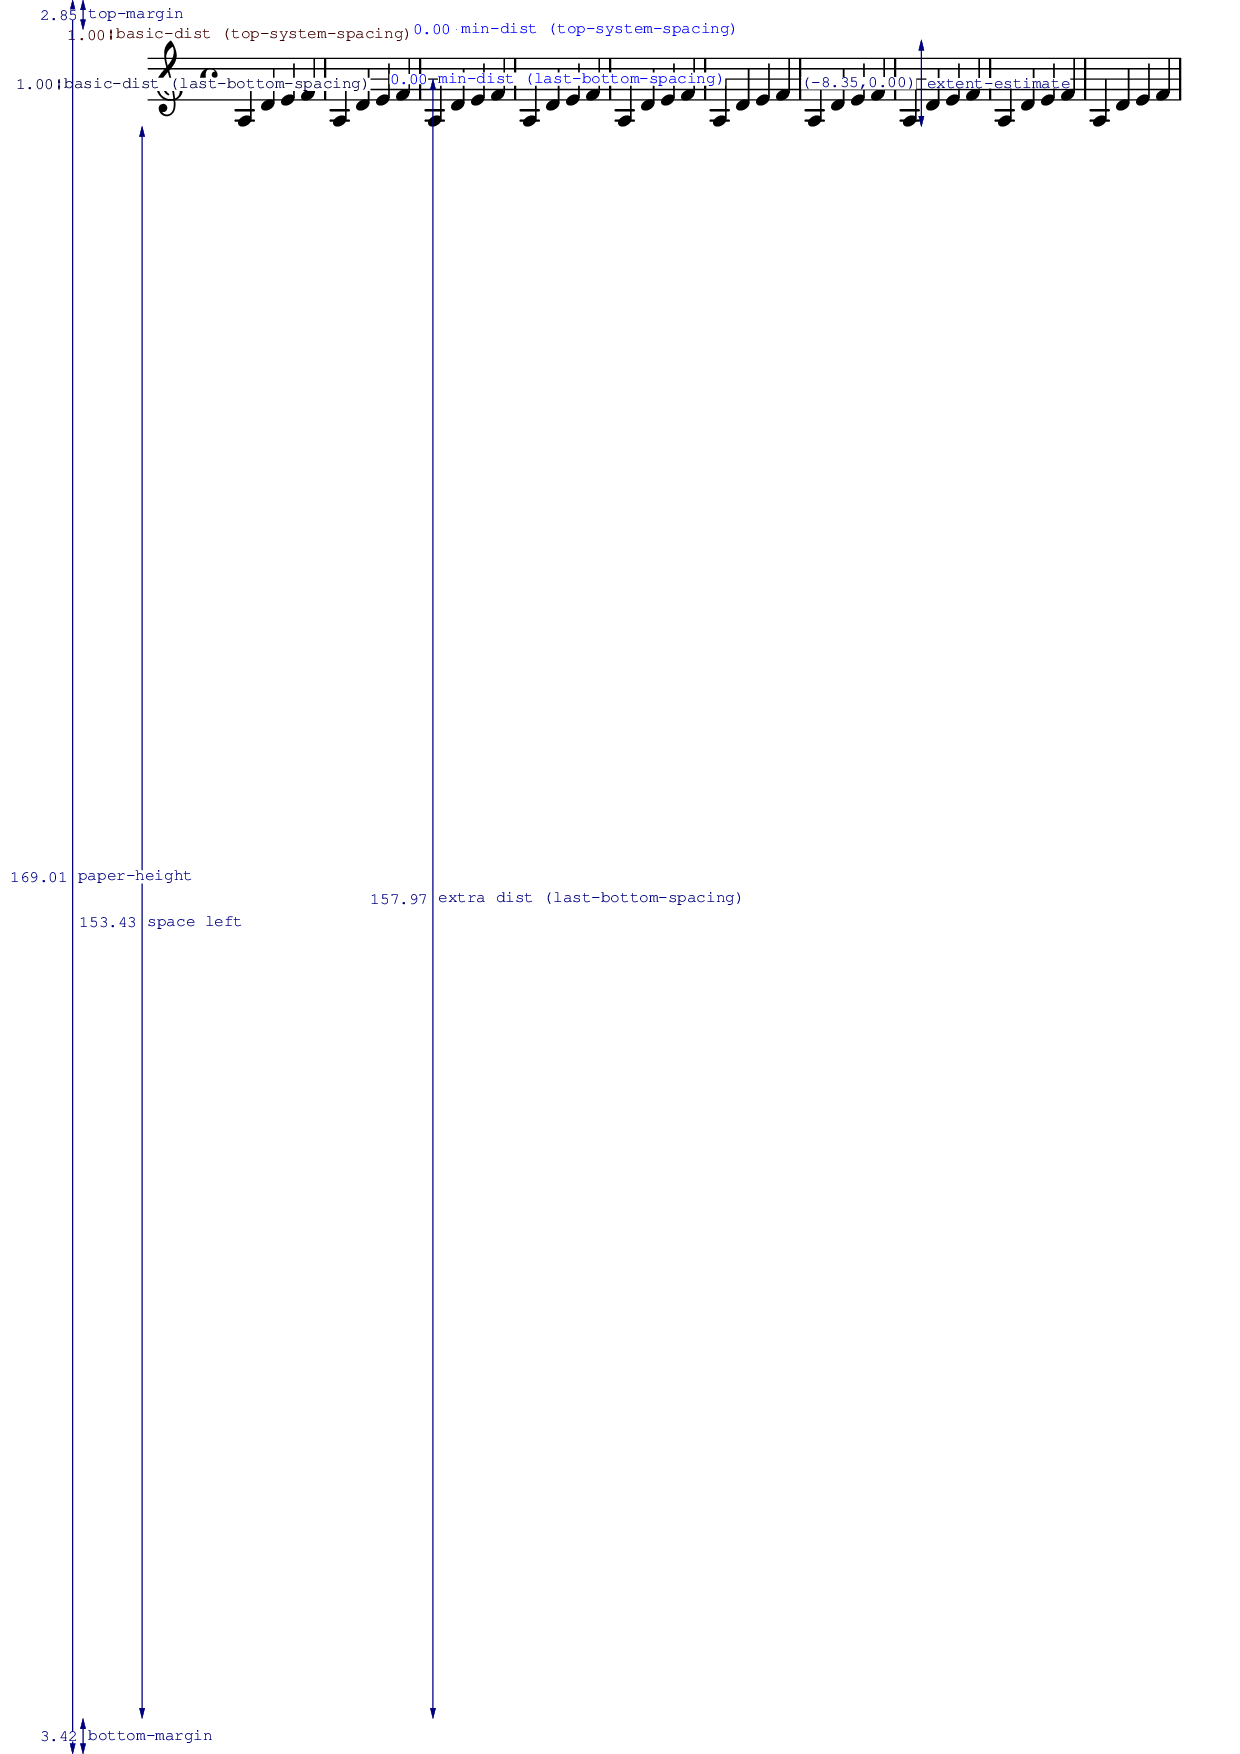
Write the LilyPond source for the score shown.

\version "2.19.12"

\header {
  texidoc = "Setting individual nested paper properties does not
remove existing settings or break spacing annotation."
}

\book {
  \paper {
    annotate-spacing = ##t
    system-system-spacing = #'((basic-distance . 12) (minimum-distance . 8))
    system-system-spacing.padding = #1
  }
  \relative c' {
    \repeat unfold 10 { a4 d e f }
  }
}
